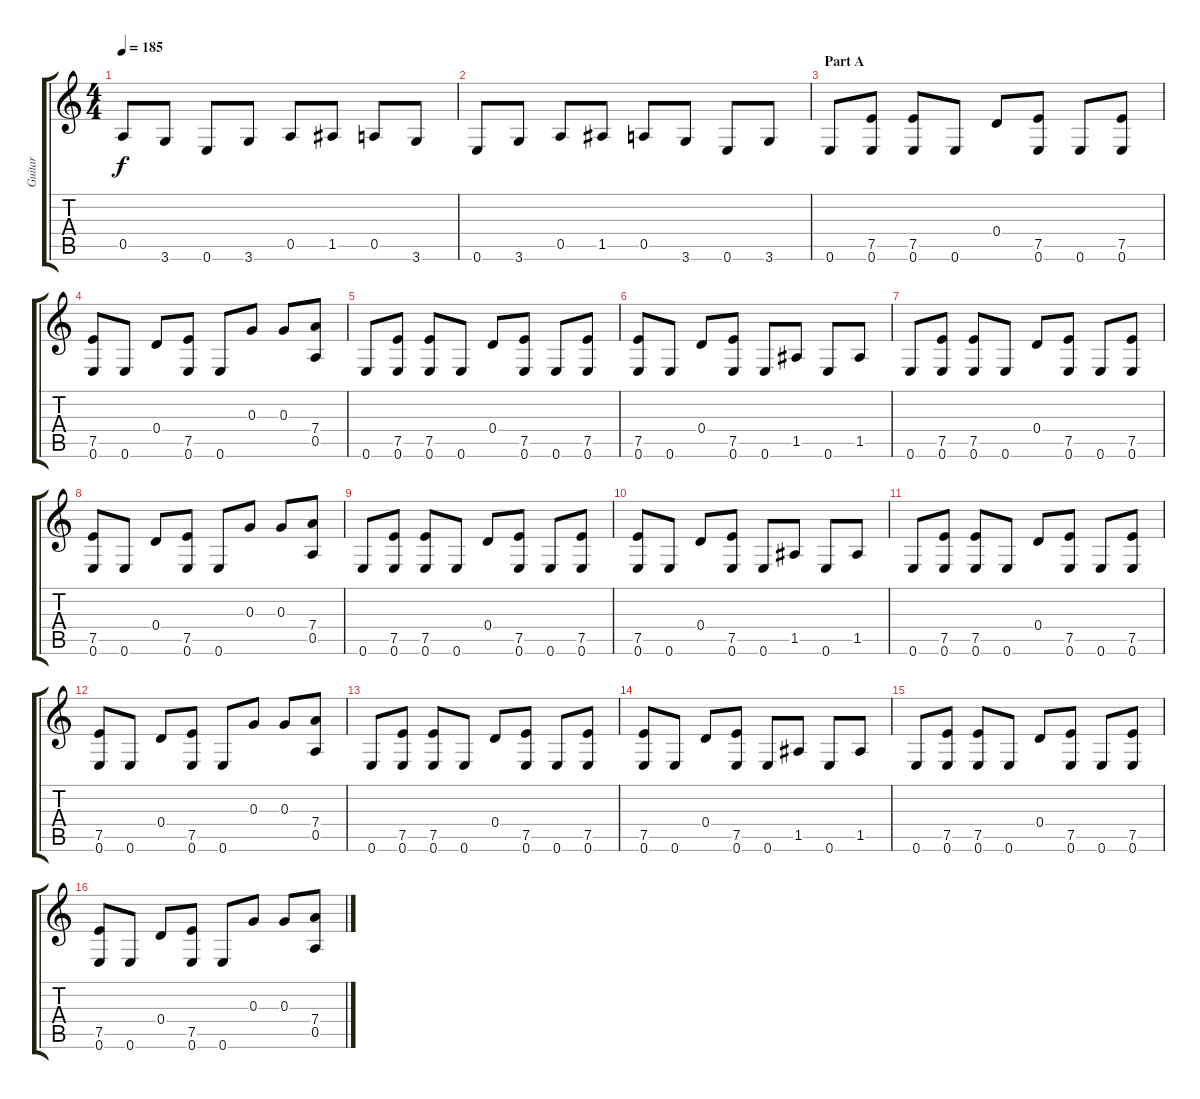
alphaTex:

\track ("Guitar" "Guitar") {instrument distortionguitar}
\staff {score tabs}
\tuning (E4 B3 G3 D3 A2 E2) {hide}
\ts (4 4)
\tempo 185
\clef g2
\ks c
0.5.8{dy f} 3.6.8 0.6.8 3.6.8 0.5.8 1.5.8 0.5.8 3.6.8 |
0.6.8 3.6.8 0.5.8 1.5.8 0.5.8 3.6.8 0.6.8 3.6.8 |
\section ("" "Part A")
0.6.8 (7.5 0.6).8 (7.5 0.6).8 0.6.8 0.4.8 (7.5 0.6).8 0.6.8 (7.5 0.6).8 |
(7.5 0.6).8 0.6.8 0.4.8 (7.5 0.6).8 0.6.8 0.3.8 0.3.8 (7.4 0.5).8 |
0.6.8 (7.5 0.6).8 (7.5 0.6).8 0.6.8 0.4.8 (7.5 0.6).8 0.6.8 (7.5 0.6).8 |
(7.5 0.6).8 0.6.8 0.4.8 (7.5 0.6).8 0.6.8 1.5.8 0.6.8 1.5.8 |
0.6.8 (7.5 0.6).8 (7.5 0.6).8 0.6.8 0.4.8 (7.5 0.6).8 0.6.8 (7.5 0.6).8 |
(7.5 0.6).8 0.6.8 0.4.8 (7.5 0.6).8 0.6.8 0.3.8 0.3.8 (7.4 0.5).8 |
0.6.8 (7.5 0.6).8 (7.5 0.6).8 0.6.8 0.4.8 (7.5 0.6).8 0.6.8 (7.5 0.6).8 |
(7.5 0.6).8 0.6.8 0.4.8 (7.5 0.6).8 0.6.8 1.5.8 0.6.8 1.5.8 |
0.6.8 (7.5 0.6).8 (7.5 0.6).8 0.6.8 0.4.8 (7.5 0.6).8 0.6.8 (7.5 0.6).8 |
(7.5 0.6).8 0.6.8 0.4.8 (7.5 0.6).8 0.6.8 0.3.8 0.3.8 (7.4 0.5).8 |
0.6.8 (7.5 0.6).8 (7.5 0.6).8 0.6.8 0.4.8 (7.5 0.6).8 0.6.8 (7.5 0.6).8 |
(7.5 0.6).8 0.6.8 0.4.8 (7.5 0.6).8 0.6.8 1.5.8 0.6.8 1.5.8 |
0.6.8 (7.5 0.6).8 (7.5 0.6).8 0.6.8 0.4.8 (7.5 0.6).8 0.6.8 (7.5 0.6).8 |
(7.5 0.6).8 0.6.8 0.4.8 (7.5 0.6).8 0.6.8 0.3.8 0.3.8 (7.4 0.5).8
